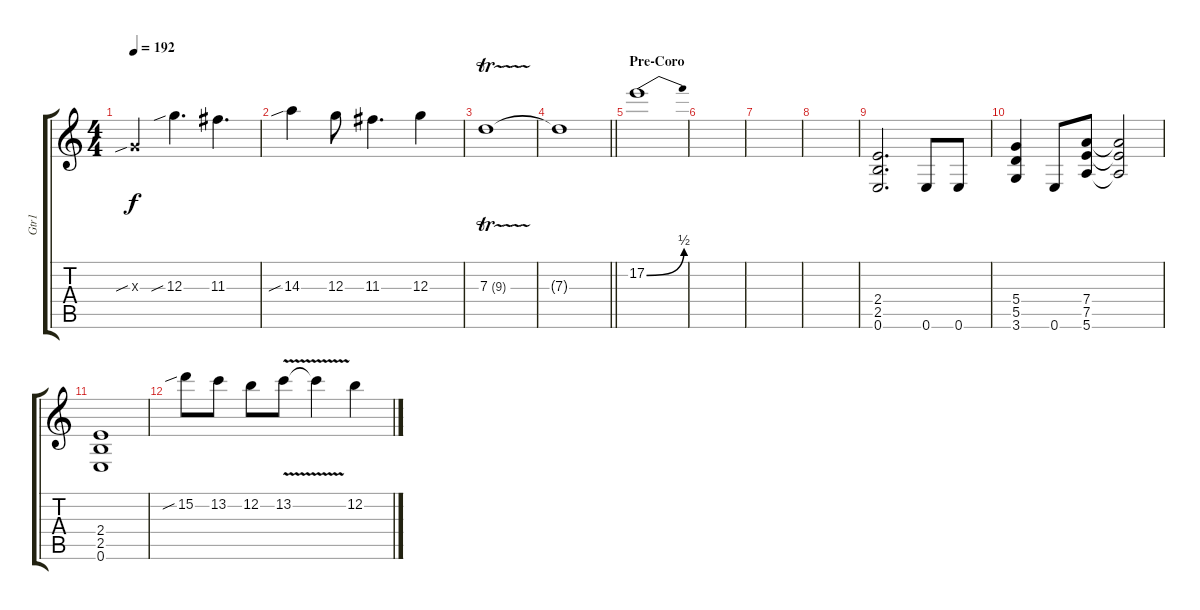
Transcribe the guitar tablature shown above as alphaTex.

\track ("Gtr1" "Gtr1") {instrument overdrivenguitar}
\staff {score tabs}
\tuning (E4 B3 G3 D3 A2 E2) {hide}
\ts (4 4)
\tempo 192
\clef g2
\ks c
0.3{sib x}.4{dy f} 12.3{sib}.4{d} 11.3.4{d} |
14.3{sib}.4 12.3.8 11.3.4{d} 12.3.4 |
7.3{tr (9 16)}.1 |
\barLineRight lightlight
7.3{t}.1 |
\section ("" "Pre-Coro")
17.2{be (bend 0 0 60 2)}.1 |
|
|
|
(2.4 2.5 0.6).2{d} 0.6.8 0.6.8 |
(5.4 5.5 3.6).4 0.6.8 (7.4 7.5 5.6).8 (7.4{t} 7.5{t} 5.6{t}).2 |
(2.4 2.5 0.6).1 |
15.2{sib}.8 13.2.8 12.2.8 13.2{v}.8 13.2{t}.4 12.2.4
